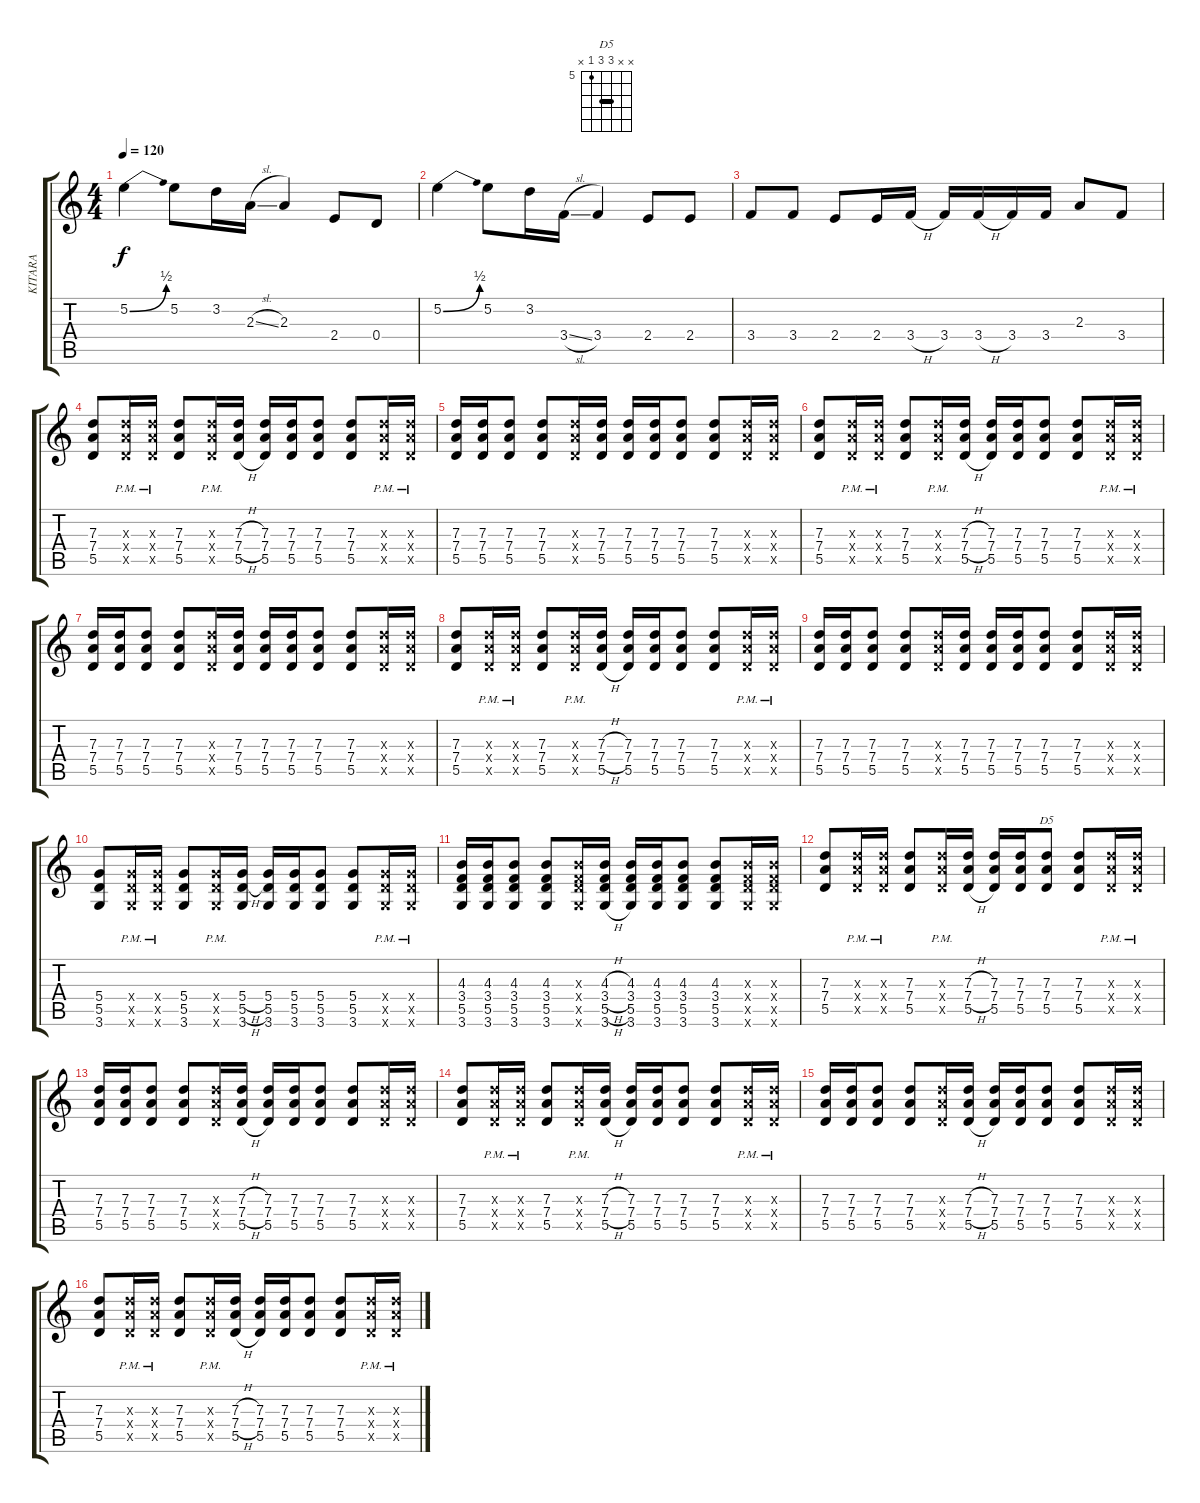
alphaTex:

\track ("KITARA" "KITARA") {instrument distortionguitar}
\staff {score tabs}
\tuning (E4 B3 G3 D3 A2 E2) {hide}
\chord ("D5" x x 7 7 5 x) {firstfret 5 barre 7}
\ts (4 4)
\tempo 120
\clef g2
\ks c
5.2{be (bend 0 0 60 2)}.4{dy f} 5.2.8 3.2.16 2.3{sl}.16 2.3.4 2.4.8 0.4.8 |
5.2{be (bend 0 0 60 2)}.4 5.2.8 3.2.16 3.4{sl}.16 3.4.4 2.4.8 2.4.8 |
3.4.8 3.4.8 2.4.8 2.4.16 3.4{h}.16 3.4.16 3.4{h}.16 3.4.16 3.4.16 2.3.8 3.4.8 |
(7.3 7.4 5.5).8 (7.3{pm x} 7.4{pm x} 5.5{pm x}).16 (7.3{pm x} 7.4{pm x} 5.5{pm x}).16 (7.3 7.4 5.5).8 (7.3{pm x} 7.4{pm x} 5.5{pm x}).16 (7.3{h} 7.4{h} 5.5{h}).16 (7.3 7.4 5.5).16 (7.3 7.4 5.5).16 (7.3 7.4 5.5).8 (7.3 7.4 5.5).8 (7.3{pm x} 7.4{pm x} 5.5{pm x}).16 (7.3{pm x} 7.4{pm x} 5.5{pm x}).16 |
(7.3 7.4 5.5).16 (7.3 7.4 5.5).16 (7.3 7.4 5.5).8 (7.3 7.4 5.5).8 (7.3{x} 7.4{x} 5.5{x}).16 (7.3 7.4 5.5).16 (7.3 7.4 5.5).16 (7.3 7.4 5.5).16 (7.3 7.4 5.5).8 (7.3 7.4 5.5).8 (7.3{x} 7.4{x} 5.5{x}).16 (7.3{x} 7.4{x} 5.5{x}).16 |
(7.3 7.4 5.5).8 (7.3{pm x} 7.4{pm x} 5.5{pm x}).16 (7.3{pm x} 7.4{pm x} 5.5{pm x}).16 (7.3 7.4 5.5).8 (7.3{pm x} 7.4{pm x} 5.5{pm x}).16 (7.3{h} 7.4{h} 5.5{h}).16 (7.3 7.4 5.5).16 (7.3 7.4 5.5).16 (7.3 7.4 5.5).8 (7.3 7.4 5.5).8 (7.3{pm x} 7.4{pm x} 5.5{pm x}).16 (7.3{pm x} 7.4{pm x} 5.5{pm x}).16 |
(7.3 7.4 5.5).16 (7.3 7.4 5.5).16 (7.3 7.4 5.5).8 (7.3 7.4 5.5).8 (7.3{x} 7.4{x} 5.5{x}).16 (7.3 7.4 5.5).16 (7.3 7.4 5.5).16 (7.3 7.4 5.5).16 (7.3 7.4 5.5).8 (7.3 7.4 5.5).8 (7.3{x} 7.4{x} 5.5{x}).16 (7.3{x} 7.4{x} 5.5{x}).16 |
(7.3 7.4 5.5).8 (7.3{pm x} 7.4{pm x} 5.5{pm x}).16 (7.3{pm x} 7.4{pm x} 5.5{pm x}).16 (7.3 7.4 5.5).8 (7.3{pm x} 7.4{pm x} 5.5{pm x}).16 (7.3{h} 7.4{h} 5.5{h}).16 (7.3 7.4 5.5).16 (7.3 7.4 5.5).16 (7.3 7.4 5.5).8 (7.3 7.4 5.5).8 (7.3{pm x} 7.4{pm x} 5.5{pm x}).16 (7.3{pm x} 7.4{pm x} 5.5{pm x}).16 |
(7.3 7.4 5.5).16 (7.3 7.4 5.5).16 (7.3 7.4 5.5).8 (7.3 7.4 5.5).8 (7.3{x} 7.4{x} 5.5{x}).16 (7.3 7.4 5.5).16 (7.3 7.4 5.5).16 (7.3 7.4 5.5).16 (7.3 7.4 5.5).8 (7.3 7.4 5.5).8 (7.3{x} 7.4{x} 5.5{x}).16 (7.3{x} 7.4{x} 5.5{x}).16 |
(5.4 5.5 3.6).8 (5.4{pm x} 5.5{pm x} 3.6{x}).16 (5.4{pm x} 5.5{pm x} 3.6{x}).16 (5.4 5.5 3.6).8 (5.4{pm x} 5.5{pm x} 3.6{x}).16 (5.4{h} 5.5{h} 3.6).16 (5.4 5.5 3.6).16 (5.4 5.5 3.6).16 (5.4 5.5 3.6).8 (5.4 5.5 3.6).8 (5.4{pm x} 5.5{pm x} 3.6{x}).16 (5.4{pm x} 5.5{pm x} 3.6{x}).16 |
(4.3 3.4 5.5 3.6).16 (4.3 3.4 5.5 3.6).16 (4.3 3.4 5.5 3.6).8 (4.3 3.4 5.5 3.6).8 (4.3{x} 3.4{x} 5.5{x} 3.6{x}).16 (4.3{h} 3.4{h} 5.5{h} 3.6{h}).16 (4.3 3.4 5.5 3.6).16 (4.3 3.4 5.5 3.6).16 (4.3 3.4 5.5 3.6).8 (4.3 3.4 5.5 3.6).8 (4.3{x} 3.4{x} 5.5{x} 3.6{x}).16 (4.3{x} 3.4{x} 5.5{x} 3.6{x}).16 |
(7.3 7.4 5.5).8 (7.3{pm x} 7.4{pm x} 5.5{pm x}).16 (7.3{pm x} 7.4{pm x} 5.5{pm x}).16 (7.3 7.4 5.5).8 (7.3{pm x} 7.4{pm x} 5.5{pm x}).16 (7.3{h} 7.4{h} 5.5{h}).16 (7.3 7.4 5.5).16 (7.3 7.4 5.5).16 (7.3 7.4 5.5).8{ch "D5"} (7.3 7.4 5.5).8 (7.3{pm x} 7.4{pm x} 5.5{pm x}).16 (7.3{pm x} 7.4{pm x} 5.5{pm x}).16 |
(7.3 7.4 5.5).16 (7.3 7.4 5.5).16 (7.3 7.4 5.5).8 (7.3 7.4 5.5).8 (7.3{x} 7.4{x} 5.5{x}).16 (7.3{h} 7.4{h} 5.5{h}).16 (7.3 7.4 5.5).16 (7.3 7.4 5.5).16 (7.3 7.4 5.5).8 (7.3 7.4 5.5).8 (7.3{x} 7.4{x} 5.5{x}).16 (7.3{x} 7.4{x} 5.5{x}).16 |
(7.3 7.4 5.5).8 (7.3{pm x} 7.4{pm x} 5.5{pm x}).16 (7.3{pm x} 7.4{pm x} 5.5{pm x}).16 (7.3 7.4 5.5).8 (7.3{pm x} 7.4{pm x} 5.5{pm x}).16 (7.3{h} 7.4{h} 5.5{h}).16 (7.3 7.4 5.5).16 (7.3 7.4 5.5).16 (7.3 7.4 5.5).8 (7.3 7.4 5.5).8 (7.3{pm x} 7.4{pm x} 5.5{pm x}).16 (7.3{pm x} 7.4{pm x} 5.5{pm x}).16 |
(7.3 7.4 5.5).16 (7.3 7.4 5.5).16 (7.3 7.4 5.5).8 (7.3 7.4 5.5).8 (7.3{x} 7.4{x} 5.5{x}).16 (7.3{h} 7.4{h} 5.5{h}).16 (7.3 7.4 5.5).16 (7.3 7.4 5.5).16 (7.3 7.4 5.5).8 (7.3 7.4 5.5).8 (7.3{x} 7.4{x} 5.5{x}).16 (7.3{x} 7.4{x} 5.5{x}).16 |
(7.3 7.4 5.5).8 (7.3{pm x} 7.4{pm x} 5.5{pm x}).16 (7.3{pm x} 7.4{pm x} 5.5{pm x}).16 (7.3 7.4 5.5).8 (7.3{pm x} 7.4{pm x} 5.5{pm x}).16 (7.3{h} 7.4{h} 5.5{h}).16 (7.3 7.4 5.5).16 (7.3 7.4 5.5).16 (7.3 7.4 5.5).8 (7.3 7.4 5.5).8 (7.3{pm x} 7.4{pm x} 5.5{pm x}).16 (7.3{pm x} 7.4{pm x} 5.5{pm x}).16
